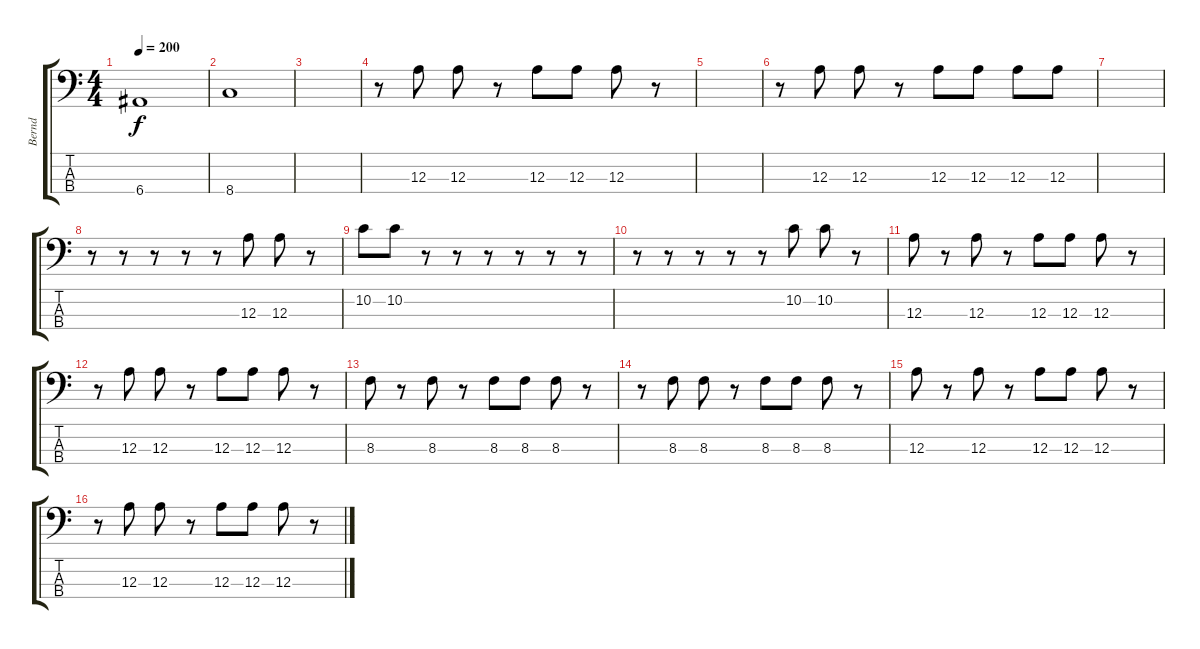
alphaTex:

\track ("Bernd" "Bernd") {instrument electricbassfinger}
\staff {score tabs}
\tuning (G2 D2 A1 E1) {hide}
\ts (4 4)
\tempo 200
\clef f4
\ks c
6.4.1{dy f} |
8.4.1 |
|
r.8 12.3.8 12.3.8 r.8 12.3.8 12.3.8 12.3.8 r.8 |
|
r.8 12.3.8 12.3.8 r.8 12.3.8 12.3.8 12.3.8 12.3.8 |
|
r.8 r.8 r.8 r.8 r.8 12.3.8 12.3.8 r.8 |
10.2.8 10.2.8 r.8 r.8 r.8 r.8 r.8 r.8 |
r.8 r.8 r.8 r.8 r.8 10.2.8 10.2.8 r.8 |
12.3.8 r.8 12.3.8 r.8 12.3.8 12.3.8 12.3.8 r.8 |
r.8 12.3.8 12.3.8 r.8 12.3.8 12.3.8 12.3.8 r.8 |
8.3.8 r.8 8.3.8 r.8 8.3.8 8.3.8 8.3.8 r.8 |
r.8 8.3.8 8.3.8 r.8 8.3.8 8.3.8 8.3.8 r.8 |
12.3.8 r.8 12.3.8 r.8 12.3.8 12.3.8 12.3.8 r.8 |
r.8 12.3.8 12.3.8 r.8 12.3.8 12.3.8 12.3.8 r.8
